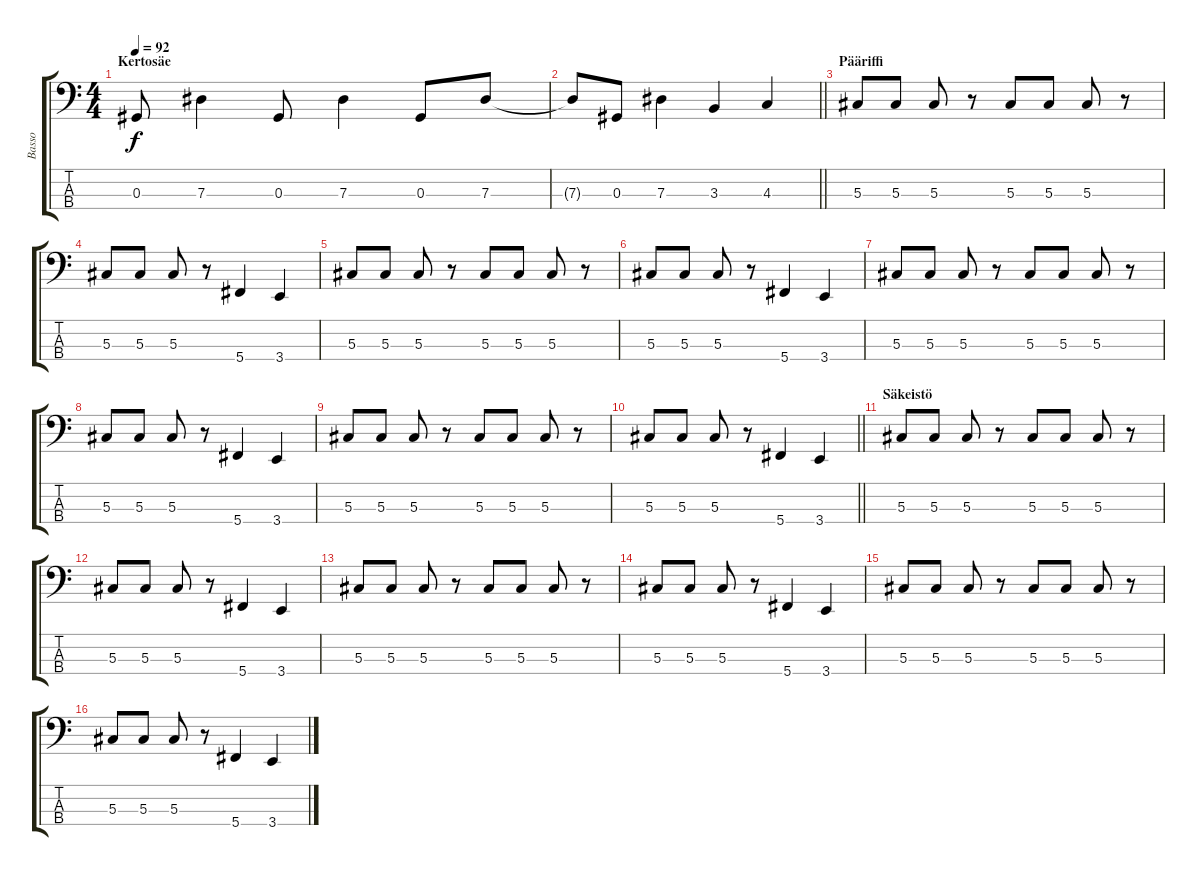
\track ("Basso" "Basso") {instrument electricbassfinger}
\staff {score tabs}
\tuning (Gb2 Db2 Ab1 Db1) {hide}
\ts (4 4)
\section ("" "Kertosäe")
\tempo 92
\clef f4
\ks c
0.3.8{dy f} 7.3.4 0.3.8 7.3.4 0.3.8 7.3.8 |
\barLineRight lightlight
7.3{t}.8 0.3.8 7.3.4 3.3.4 4.3.4 |
\section ("" "Pääriffi")
5.3.8 5.3.8 5.3.8 r.8 5.3.8 5.3.8 5.3.8 r.8 |
5.3.8 5.3.8 5.3.8 r.8 5.4.4 3.4.4 |
5.3.8 5.3.8 5.3.8 r.8 5.3.8 5.3.8 5.3.8 r.8 |
5.3.8 5.3.8 5.3.8 r.8 5.4.4 3.4.4 |
5.3.8 5.3.8 5.3.8 r.8 5.3.8 5.3.8 5.3.8 r.8 |
5.3.8 5.3.8 5.3.8 r.8 5.4.4 3.4.4 |
5.3.8 5.3.8 5.3.8 r.8 5.3.8 5.3.8 5.3.8 r.8 |
\barLineRight lightlight
5.3.8 5.3.8 5.3.8 r.8 5.4.4 3.4.4 |
\section ("" "Säkeistö")
5.3.8 5.3.8 5.3.8 r.8 5.3.8 5.3.8 5.3.8 r.8 |
5.3.8 5.3.8 5.3.8 r.8 5.4.4 3.4.4 |
5.3.8 5.3.8 5.3.8 r.8 5.3.8 5.3.8 5.3.8 r.8 |
5.3.8 5.3.8 5.3.8 r.8 5.4.4 3.4.4 |
5.3.8 5.3.8 5.3.8 r.8 5.3.8 5.3.8 5.3.8 r.8 |
5.3.8 5.3.8 5.3.8 r.8 5.4.4 3.4.4
